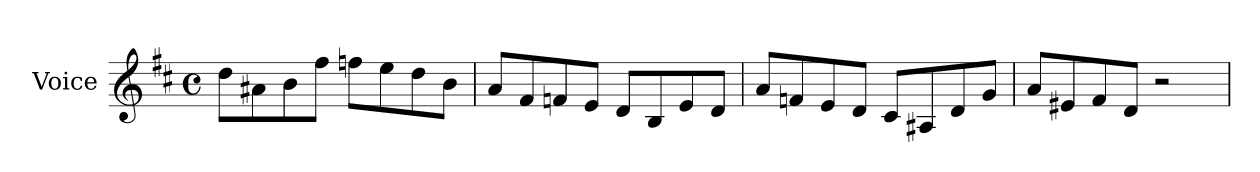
**kern
*part1
*staff1
*I"Voice
*I'Voice
*clefG2
*k[f#c#]
*M4/4
*met(c)
=1
8dd\L
8a#X\
8b\
8ff#\J
8ffn\L
8ee\
8dd\
8b\J
=2
8a/L
8f#/
8fn/
8e/J
8d/L
8B/
8e/
8d/J
=3
8a/L
8fn/
8e/
8d/J
8c#/L
8A#X/
8d/
8g/J
=4
8a/L
8e#X/
8f#/
8d/J
2rcc
=
*-
